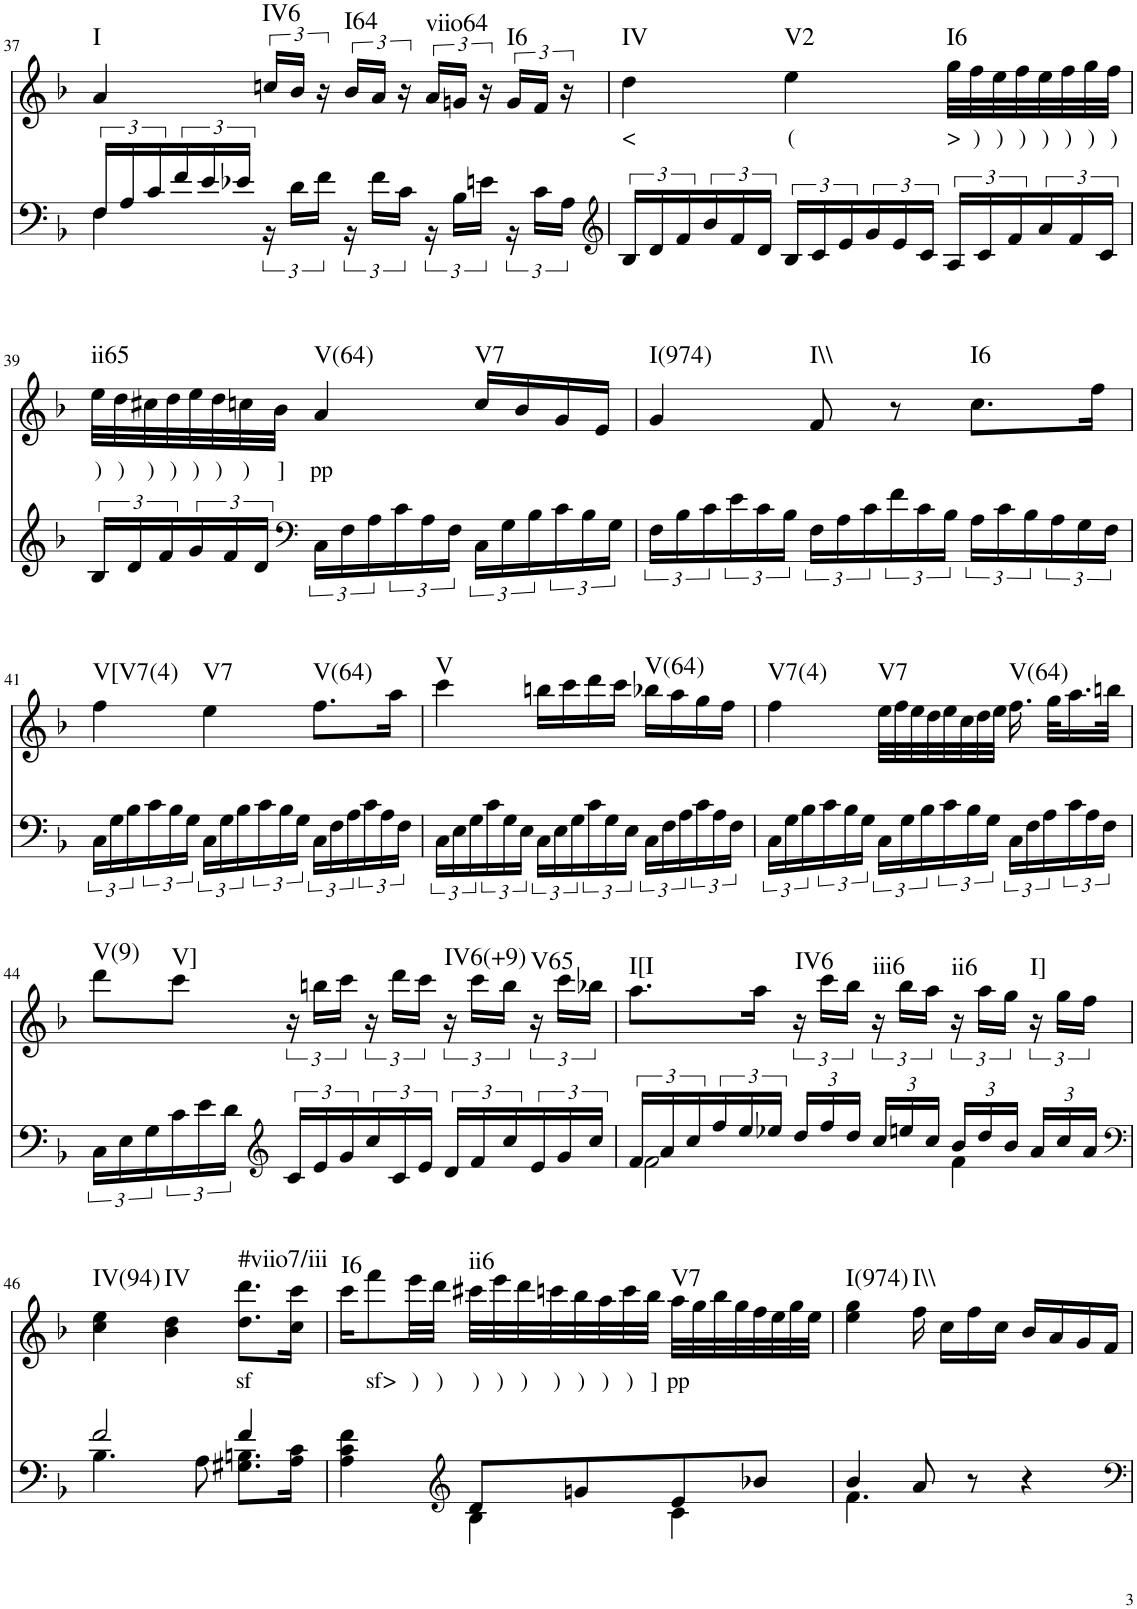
**kern	**kern	**text	**harte
*part2	*part1	*part1	*part1
*staff2	*staff1	*staff1	*
*I"piano	*I"piano	*	*
*I'Pno	*I'Pno	*	*
!!LO:PB:g=z
*clefF4	*clefG2	*	*
*k[b-]	*k[b-]	*	*
*F:	*F:	*	*
*M3/4	*M3/4	*	*
=37	=37	=37	=37
*^	*	*	*
!	!	!	!	!LO:H:kt=I
24F/LL	4F\	4a/	.	N
24A/	.	.	.	.
24c/	.	.	.	.
24f/	.	.	.	.
24e/	.	.	.	.
24e-X/JJ	.	.	.	.
!	!	!	!	!LO:H:kt=IV6
2ryy	24r	24ccn/LL	.	N
.	24d\LL	24b-/JJ	.	.
.	24f\JJ	24r	.	.
!	!	!	!	!LO:H:kt=I64
.	24r	24b-/LL	.	N
.	24f\LL	24a/JJ	.	.
.	24c\JJ	24r	.	.
!	!	!	!	!LO:H:kt=viio64
.	24r	24a/LL	.	N
.	24B-\LL	24gn/JJ	.	.
.	24en\JJ	24r	.	.
!	!	!	!	!LO:H:kt=I6
.	24r	24g/LL	.	N
.	24c\LL	24f/JJ	.	.
.	24A\JJ	24r	.	.
*v	*v	*	*	*
=38	=38	=38	=38
*clefG2	*	*	*
*^	*	*	*
!	!	!	!LO:LY:b	!LO:H:kt=IV
*v	*v	*	*	*
24B-/LL	4dd\	<	N
24d/	.	.	.
24f/	.	.	.
24b-/	.	.	.
24f/	.	.	.
24d/JJ	.	.	.
!	!	!LO:LY:b	!LO:H:kt=V2
24B-/LL	4ee\	(	N
24c/	.	.	.
24e/	.	.	.
24g/	.	.	.
24e/	.	.	.
24c/JJ	.	.	.
!	!	!LO:LY:b	!LO:H:kt=I6
24A/LL	32gg\LLL	>	N
!	!	!LO:LY:b	!
.	32ff\	)	.
24c/	.	.	.
!	!	!LO:LY:b	!
.	32ee\	)	.
24f/	.	.	.
!	!	!LO:LY:b	!
.	32ff\	)	.
!	!	!LO:LY:b	!
24a/	32ee\	)	.
!	!	!LO:LY:b	!
.	32ff\	)	.
24f/	.	.	.
!	!	!LO:LY:b	!
.	32gg\	)	.
24c/JJ	.	.	.
!	!	!LO:LY:b	!
.	32ff\JJJ	)	.
!!LO:LB:g=z
=39	=39	=39	=39
!	!	!LO:LY:b	!LO:H:kt=ii65
24B-/LL	32ee\LLL	)	N
!	!	!LO:LY:b	!
.	32dd\	)	.
24d/	.	.	.
!	!	!LO:LY:b	!
.	32cc#X\	)	.
24f/	.	.	.
!	!	!LO:LY:b	!
.	32dd\	)	.
!	!	!LO:LY:b	!
24g/	32ee\	)	.
!	!	!LO:LY:b	!
.	32dd\	)	.
24f/	.	.	.
!	!	!LO:LY:b	!
.	32ccn\	)	.
24d/JJ	.	.	.
!	!	!LO:LY:b	!
.	32b-\JJJ	]	.
*clefF4	*	*	*
!	!	!LO:LY:b	!LO:H:kt=V(64)
24C\LL	4a/	pp	N
24F\	.	.	.
24A\	.	.	.
24c\	.	.	.
24A\	.	.	.
24F\JJ	.	.	.
!	!	!	!LO:H:kt=V7
24C\LL	16cc/LL	.	N
24G\	.	.	.
.	16b-/	.	.
24B-\	.	.	.
24c\	16g/	.	.
24B-\	.	.	.
.	16e/JJ	.	.
24G\JJ	.	.	.
=40	=40	=40	=40
!	!	!	!LO:H:kt=I(974)
24F\LL	4g/	.	N
24B-\	.	.	.
24c\	.	.	.
24e\	.	.	.
24c\	.	.	.
24B-\JJ	.	.	.
!	!	!	!LO:H:kt=I\\
24F\LL	8f/	.	N
24A\	.	.	.
24c\	.	.	.
24f\	8r	.	.
24c\	.	.	.
24B-\JJ	.	.	.
!	!	!	!LO:H:kt=I6
24A\LL	8.cc\L	.	N
24c\	.	.	.
24B-\	.	.	.
24A\	.	.	.
24G\	.	.	.
.	16ff\Jk	.	.
24F\JJ	.	.	.
!!LO:LB:g=z
=41	=41	=41	=41
!	!	!	!LO:H:kt=V[V7(4)
24C\LL	4ff\	.	N
24G\	.	.	.
24B-\	.	.	.
24c\	.	.	.
24B-\	.	.	.
24G\JJ	.	.	.
!	!	!	!LO:H:kt=V7
24C\LL	4ee\	.	N
24G\	.	.	.
24B-\	.	.	.
24c\	.	.	.
24B-\	.	.	.
24G\JJ	.	.	.
!	!	!	!LO:H:kt=V(64)
24C\LL	8.ff\L	.	N
24F\	.	.	.
24A\	.	.	.
24c\	.	.	.
24A\	.	.	.
.	16aa\Jk	.	.
24F\JJ	.	.	.
=42	=42	=42	=42
!	!	!	!LO:H:kt=V
24C\LL	4ccc\	.	N
24E\	.	.	.
24G\	.	.	.
24c\	.	.	.
24G\	.	.	.
24E\JJ	.	.	.
24C\LL	16bbn\LL	.	.
24E\	.	.	.
.	16ccc\	.	.
24G\	.	.	.
24c\	16ddd\	.	.
24G\	.	.	.
.	16ccc\JJ	.	.
24E\JJ	.	.	.
!	!	!	!LO:H:kt=V(64)
24C\LL	16bb-X\LL	.	N
24F\	.	.	.
.	16aa\	.	.
24A\	.	.	.
24c\	16gg\	.	.
24A\	.	.	.
.	16ff\JJ	.	.
24F\JJ	.	.	.
=43	=43	=43	=43
!	!	!	!LO:H:kt=V7(4)
24C\LL	4ff\	.	N
24G\	.	.	.
24B-\	.	.	.
24c\	.	.	.
24B-\	.	.	.
24G\JJ	.	.	.
!	!	!	!LO:H:kt=V7
24C\LL	32ee\LLL	.	N
.	32ff\	.	.
24G\	.	.	.
.	32ee\	.	.
24B-\	.	.	.
.	32dd\	.	.
24c\	32ee\	.	.
.	32cc\	.	.
24B-\	.	.	.
.	32dd\	.	.
24G\JJ	.	.	.
.	32ee\JJJ	.	.
!	!	!	!LO:H:kt=V(64)
24C\LL	16.ff\	.	N
24F\	.	.	.
24A\	.	.	.
.	32gg\KLL	.	.
24c\	16.aa\	.	.
24A\	.	.	.
24F\JJ	.	.	.
.	32bbn\JJk	.	.
!!LO:LB:g=z
=44	=44	=44	=44
!	!	!	!LO:H:kt=V(9)
24C\LL	8ddd\L	.	N
24E\	.	.	.
24G\	.	.	.
!	!	!	!LO:H:kt=V]
24c\	8ccc\J	.	N
24e\	.	.	.
24d\JJ	.	.	.
*clefG2	*	*	*
24c/LL	24r	.	.
24e/	24bbn\LL	.	.
24g/	24ccc\JJ	.	.
24cc/	24r	.	.
24c/	24ddd\LL	.	.
24e/JJ	24ccc\JJ	.	.
!	!	!	!LO:H:kt=IV6(+9)
24d/LL	24r	.	N
24f/	24ccc\LL	.	.
24cc/	24bb\JJ	.	.
!	!	!	!LO:H:kt=V65
24e/	24r	.	N
24g/	24ccc\LL	.	.
24cc/JJ	24bb-X\JJ	.	.
=45	=45	=45	=45
*^	*	*	*
!	!	!	!	!LO:H:kt=I[I
24f/LL	2f\	8.aa\L	.	N
24a/	.	.	.	.
24cc/	.	.	.	.
24ff/	.	.	.	.
24ee/	.	.	.	.
.	.	16aa\Jk	.	.
24ee-X/JJ	.	.	.	.
*Xbrackettup	*	*	*	*
!	!	!	!	!LO:H:kt=IV6
24dd/LL	.	24r	.	N
24ff/	.	24ccc\LL	.	.
24dd/JJ	.	24bb-\JJ	.	.
!	!	!	!	!LO:H:kt=iii6
24cc/LL	.	24r	.	N
24een/	.	24bb-\LL	.	.
24cc/JJ	.	24aa\JJ	.	.
!	!	!	!	!LO:H:kt=ii6
24b-/LL	4f\	24r	.	N
24dd/	.	24aa\LL	.	.
24b-/JJ	.	24gg\JJ	.	.
!	!	!	!	!LO:H:kt=I]
24a/LL	.	24r	.	N
24cc/	.	24gg\LL	.	.
24a/JJ	.	24ff\JJ	.	.
!!LO:LB:g=z
=46	=46	=46	=46	=46
*clefF4	*	*	*	*
!	!	!	!	!LO:H:kt=IV(94)
2f/	4.B-\	4cc\ 4ee\	.	N
!	!	!	!	!LO:H:kt=IV
.	.	4b-\ 4dd\	.	N
.	8A\	.	.	.
!	!	!	!LO:LY:b	!LO:H:kt=#viio7/iii
4f/	8.G#X\ 8.Bn\L	8.dd\ 8.ddd\L	sf	N
.	16A\ 16c\Jk	16cc\ 16ccc\Jk	.	.
=47	=47	=47	=47	=47
!	!	!	!	!LO:H:kt=I6
4ryy	4A\ 4c\ 4f\	16ccc\KL	.	N
!	!	!	!LO:LY:b	!
.	.	8fff\	sf>	.
!	!	!	!LO:LY:b	!
.	.	32eee\LL	)	.
!	!	!	!LO:LY:b	!
.	.	32ddd\JJJ	)	.
*clefG2	*	*	*	*
!	!	!	!LO:LY:b	!LO:H:kt=ii6
8d/L	4B-\	32ccc#X\LLL	)	N
!	!	!	!LO:LY:b	!
.	.	32eee\	)	.
!	!	!	!LO:LY:b	!
.	.	32ddd\	)	.
!	!	!	!LO:LY:b	!
.	.	32cccn\	)	.
!	!	!	!LO:LY:b	!
8gn/	.	32bb-\	)	.
!	!	!	!LO:LY:b	!
.	.	32aa\	)	.
!	!	!	!LO:LY:b	!
.	.	32ccc\	)	.
!	!	!	!LO:LY:b	!
.	.	32bb-\JJJ	]	.
!	!	!	!LO:LY:b	!LO:H:kt=V7
8e/	4c\	32aa\LLL	pp	N
.	.	32gg\	.	.
.	.	32bb-\	.	.
.	.	32gg\	.	.
8b-X/J	.	32ff\	.	.
.	.	32ee\	.	.
.	.	32gg\	.	.
.	.	32ee\JJJ	.	.
=48	=48	=48	=48	=48
!	!	!	!	!LO:H:kt=I(974)
4b-/	4.f\	4ee\ 4gg\	.	N
!	!	!	!	!LO:H:kt=I\\
8a/	.	16ff\	.	N
.	.	16cc\LL	.	.
8r	4.ryy	16ff\	.	.
.	.	16cc\JJ	.	.
4r	.	16b-/LL	.	.
.	.	16a/	.	.
.	.	16g/	.	.
.	.	16f/JJ	.	.
*v	*v	*	*	*
=	=	=	=
*-	*-	*-	*-
